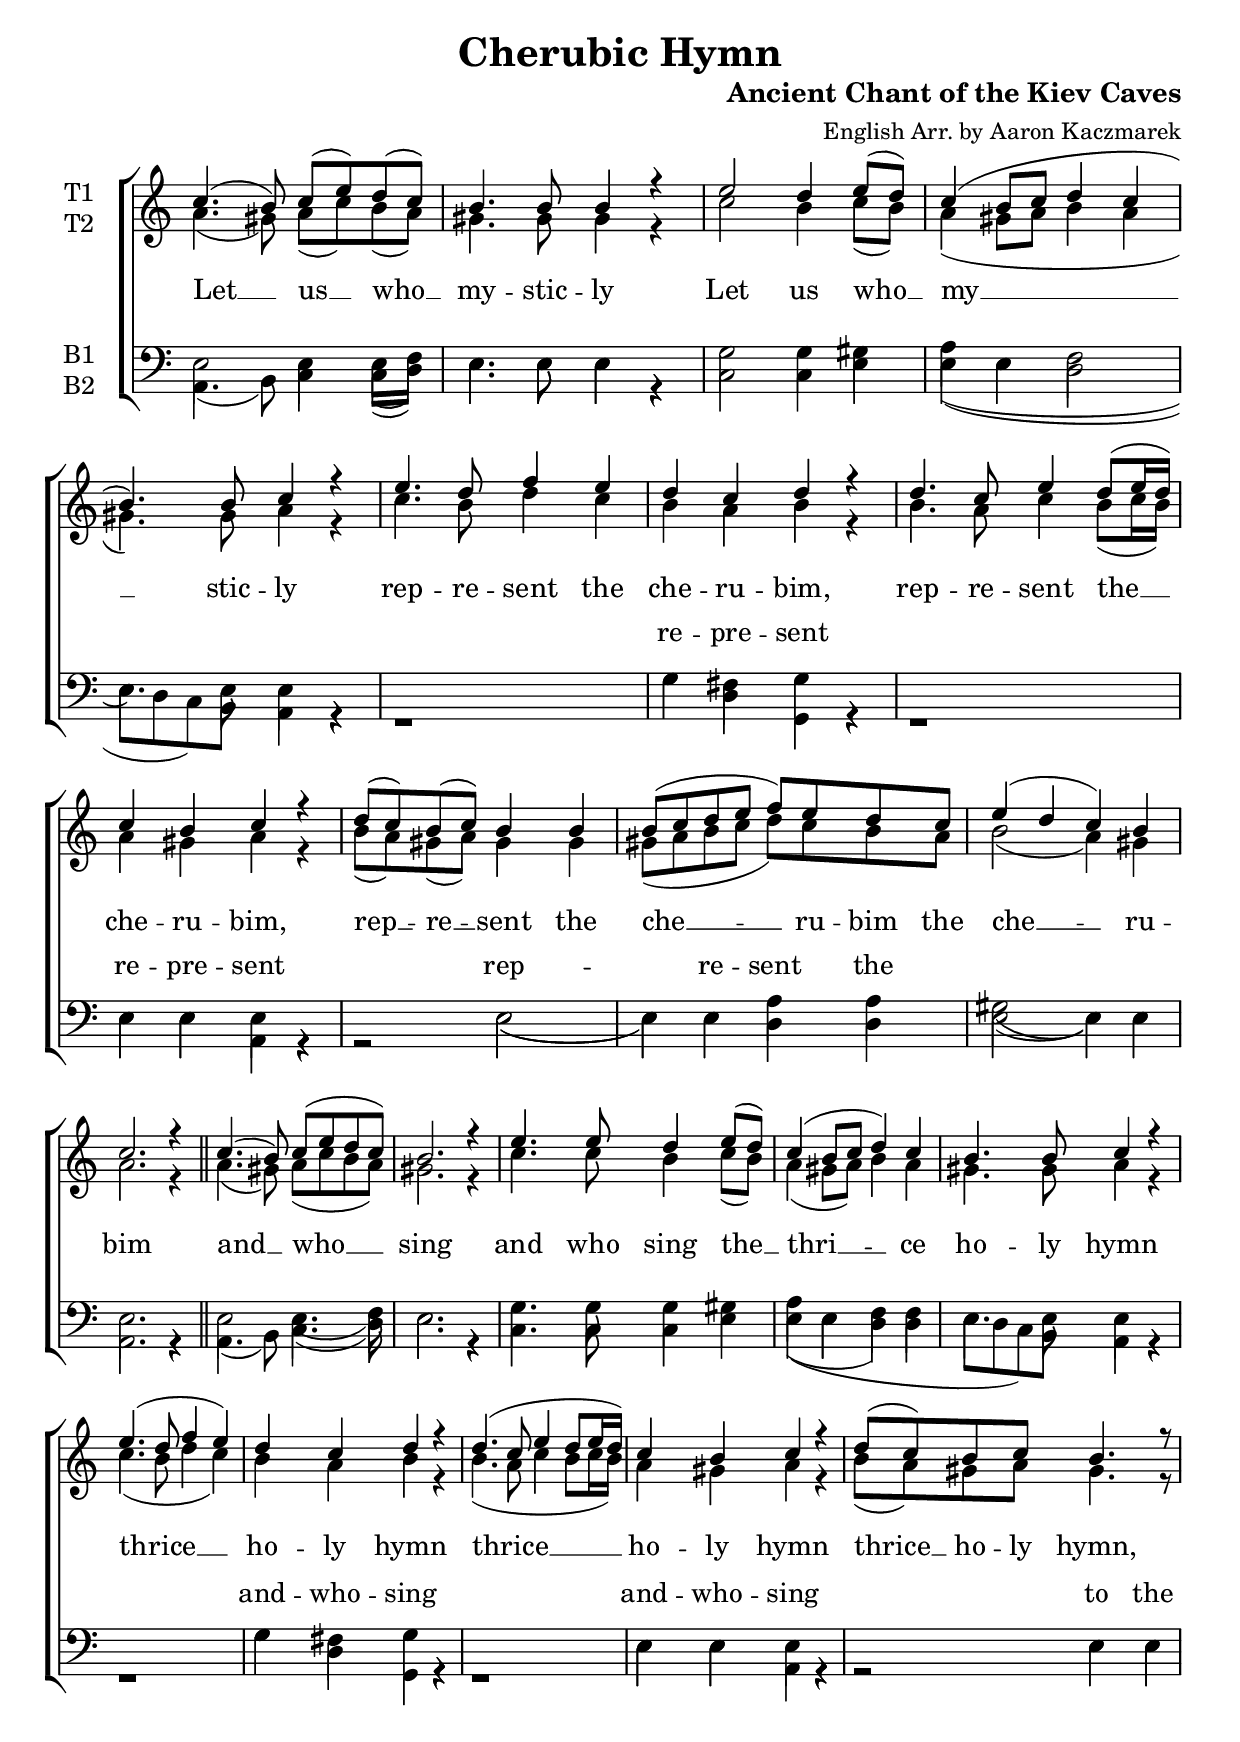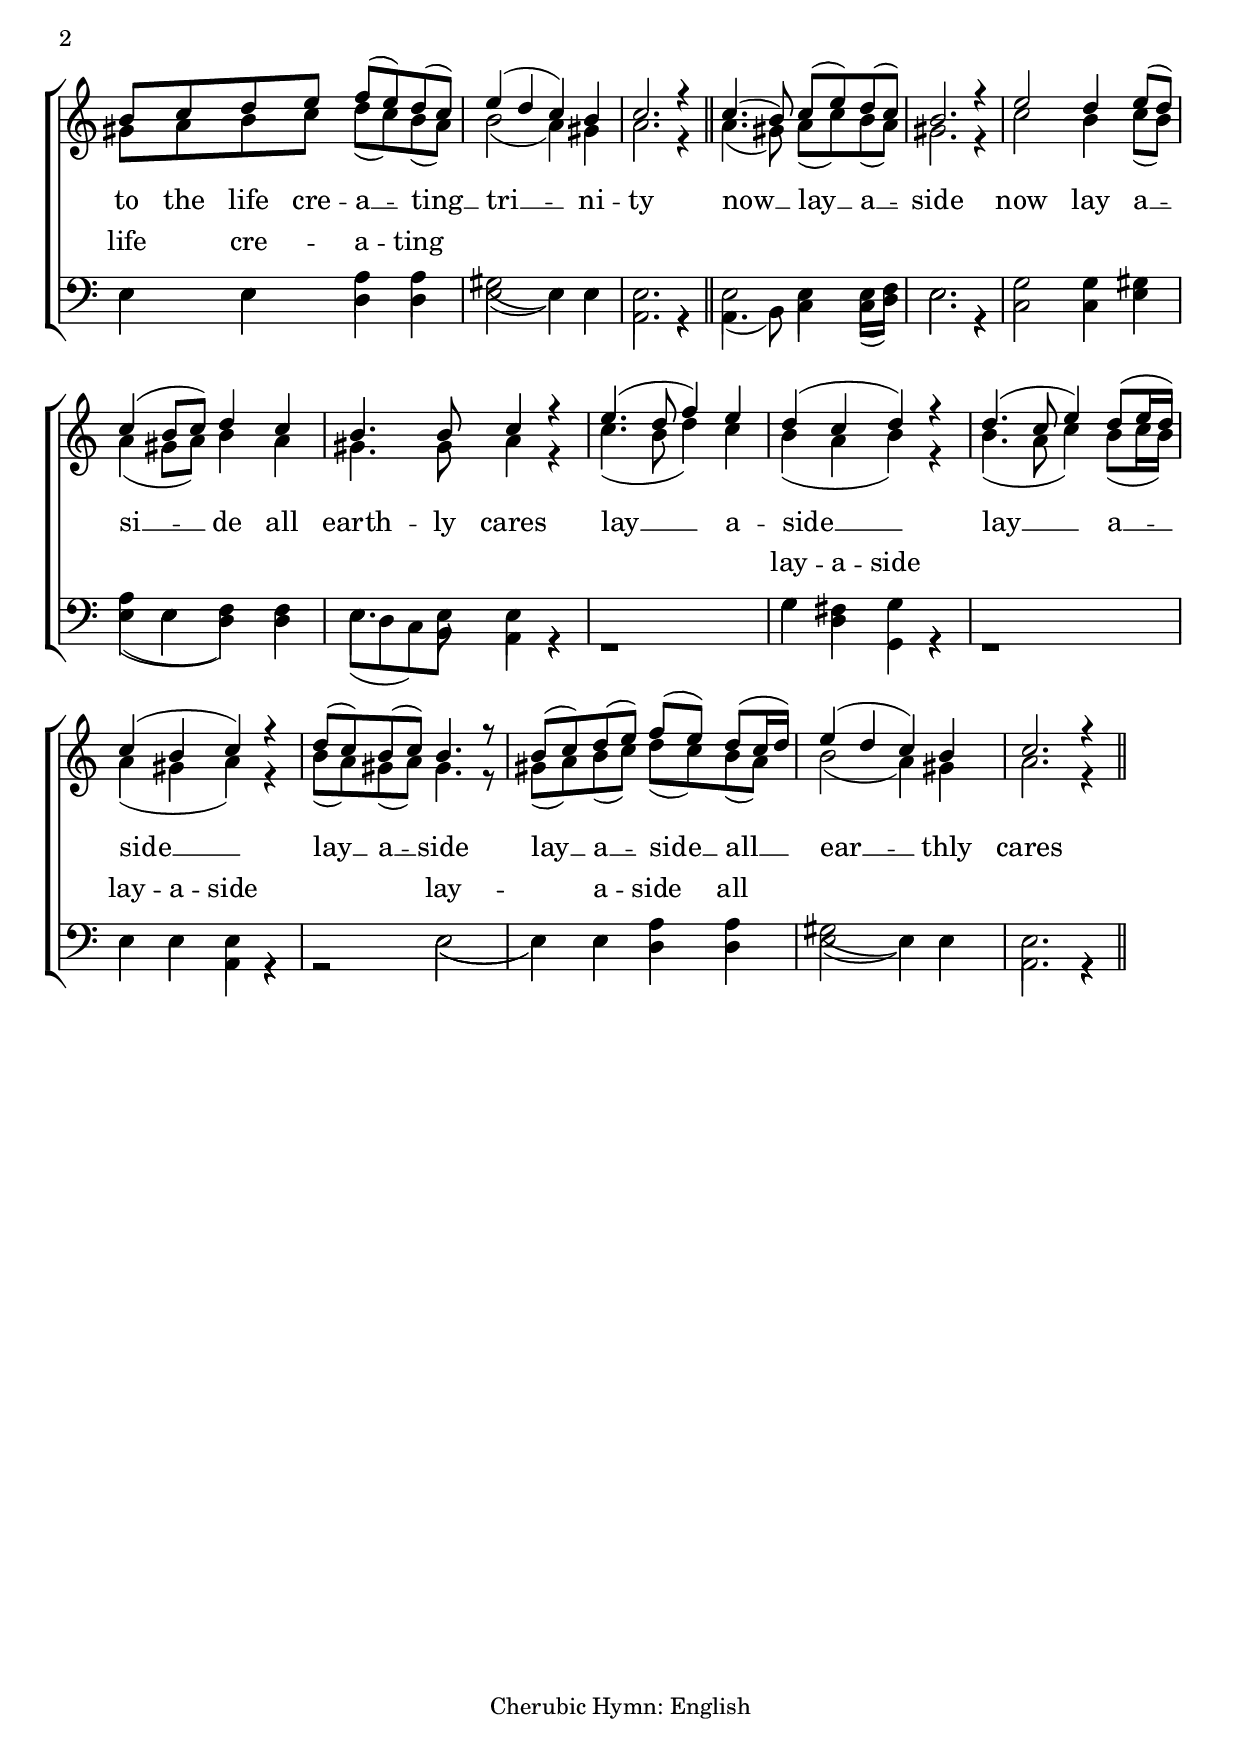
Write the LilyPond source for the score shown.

\version "2.18.0" 
\include "english.ly" 
\include "gregorian.ly" 

\layout { 
  \context{ 
    \Score \override SpacingSpanner.packed-spacing = ##f 
  } 
  \context{ 
    \Lyrics \override LyricHyphen.minimum-distance = #2.25 
    \override LyricSpace.minimum-distance = #2.25 
  } 
} 

\header { 
  title = \markup\bold\fontsize #0.75 
    "Cherubic Hymn" 
  subtitle = \markup\bold\fontsize #3.5 
    {""} 
  subsubtitle = \markup\bold\fontsize #4.25 
    {""} 
  poet = \markup\bold\fontsize #1.5 
    {""} 
  composer =  \markup\bold\fontsize #1.5 
    {"Ancient Chant of the Kiev Caves"} 
    
  arranger = "English Arr. by Aaron Kaczmarek"
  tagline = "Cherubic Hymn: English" 
} 

global = { 
  \key c \major 
  \override Staff.NoteHead.style = #'altdefault 
  \override Staff.TimeSignature.stencil = ##f 
  %\override Staff.BarLine.stencil = ##f 
  \set Score.defaultBarType = "-" 
  \bar "|." 
} 
move = { \bar "" \break } 

tenor_one = 
\relative c'' { 
  \global 
  c4.(b8) c(e) d(c) \bar "|" b4. b8 b4 r4 \bar "|"
  e2 d4 e8(d) \bar "|" c4(b8 c d4 c \bar "|" b4.) b8 c4 r4 \bar "|"
  
  e4. d8 f4 e \bar "|" d4 c d r4 \bar "|"
  d4. c8 e4 d8(e16 d16) \bar "|" c4 b c r \bar "|"
  
  d8(c) b(c) b4 b \bar "|" b8(c d e f) e d c \bar "|" 
  e4(d c) b \bar "|" c2. r4 \bar "||"
  
  %section2
  c4.(b8) c(e d c) \bar "|" b2. r4 \bar "|"
  e4. e8 d4 e8(d) \bar "|" c4(b8 c d4) c \bar "|" b4. b8 c4 r4 \bar "|"
  
  e4.(d8 f4 e) \bar "|" d4 c d r4 \bar "|"
  d4.(c8 e4 d8 e16 d16) \bar "|" c4 b c r \bar "|"
  
  d8(c) b c b4. r8 \bar "|" b8 c d e f(e) d(c) \bar "|" 
  e4(d c) b \bar "|" c2. r4 \bar "||"
  
  %section3
  c4.(b8) c(e) d(c) \bar "|" b2. r4 \bar "|"
  e2 d4 e8(d) \bar "|" c4(b8 c) d4 c \bar "|" b4. b8 c4 r4 \bar "|"
  
  e4.(d8 f4) e \bar "|" d4(c d) r4 \bar "|"
  d4.(c8 e4) d8(e16 d16) \bar "|" c4(b c) r \bar "|"
  
  d8(c) b(c) b4. r8 \bar "|" b8(c) d(e) f(e) d(c16 d) \bar "|" 
  e4(d c) b \bar "|" c2. r4 \bar "||"
} 

tenor_two = 
\relative c'' { 
  \global 
  a4.(gs8) a(c) b(a) \bar "|" gs4. gs8 gs4 r4 \bar "|"
  c2 b4 c8(b) \bar "|" a4(gs8 a b4 a \bar "|" gs4.) gs8 a4 r4 \bar "|"
  
  c4. b8 d4 c \bar "|" b4 a b r4 \bar "|" 
  b4. a8 c4 b8(c16 b) \bar "|" a4 gs a r4 \bar "|"
  
  b8(a) gs(a) gs4 gs \bar "|" gs8(a b c d) c b a \bar "|"
  b2(a4) gs \bar "|" a2. r4 \bar "||"
  
  %section2
  a4.(gs8) a(c b a) \bar "|" gs2. r4 \bar "|"
  c4. c8 b4 c8(b) \bar "|" a4(gs8 a) b4 a \bar "|" gs4. gs8 a4 r4 \bar "|"
  
  c4.(b8 d4 c) \bar "|" b4 a b r4 \bar "|" 
  b4.(a8 c4 b8 c16 b) \bar "|" a4 gs a r4 \bar "|"
  
  b8(a) gs a gs4. r8 \bar "|" gs8 a b c d(c) b(a) \bar "|"
  b2(a4) gs \bar "|" a2. r4 \bar "||"
  
  %section3
  a4.(gs8) a(c) b(a) \bar "|" gs2. r4 \bar "|"
  c2 b4 c8(b) \bar "|" a4(gs8 a) b4 a \bar "|" gs4. gs8 a4 r4 \bar "|"
  
  c4.(b8 d4) c \bar "|" b4(a b) r4 \bar "|" 
  b4.(a8 c4) b8(c16 b) \bar "|" a4(gs a) r4 \bar "|"
  
  b8(a) gs(a) gs4. r8 \bar "|" gs8(a) b(c) d(c) b(a) \bar "|"
  b2(a4) gs \bar "|" a2. r4 \bar "||"
} 

bass_one = 
\relative c { 
  \global 
  e2 e4 e8(f) \bar "|" e4. e8 e4 r4 \bar "|"
  g2 g4 gs4 \bar "|" a4(e f2 \bar "|" e4.) e8 e4 r4 \bar "|"
  
  r1 \bar "|" g4 fs g r4 \bar "|"
  r1 \bar "|" e4 e e4 r4 \bar "|"
  r2 e2( \bar "|" e4) e4 a4 a \bar "|" gs2(e4) e e2. r4 \bar "||"
  
  %section2
  e2 e4.(f8) \bar "|" e2. r4 \bar "|"
  g4. g8 g4 gs4 \bar "|" a4(e f) f \bar "|" e4. e8 e4 r4 \bar "|"
  
  r1 \bar "|" g4 fs g r4 \bar "|"
  r1 \bar "|" e4 e e4 r4 \bar "|"
  r2 e4 e4 \bar "|" e4 e a a \bar "|" gs2(e4) e e2. r4 \bar "||"
  
  %section3
  e2 e4 e8(f) \bar "|" e2. r4 \bar "|"
  g2 g4 gs4 \bar "|" a4(e f) f \bar "|" e4. e8 e4 r4 \bar "|"
  
  r1 \bar "|" g4 fs g r4 \bar "|"
  r1 \bar "|" e4 e e4 r4 \bar "|"
  r2 e2( \bar "|" e4) e4 a4 a \bar "|" gs2(e4) e e2. r4 \bar "||"
} 

bass_two = 
\relative c { 
  \global 
  a4.(b8) c4 c8(d) \bar "|" e4. e8 e4 r4 \bar "|"
  c2 c4 e4 \bar "|" e4(e d2 \bar "|" e8 d c) b a4 r4 \bar "|"
  
  r1 \bar "|" g'4 d g, r4 \bar "|"
  r1 \bar "|" e'4 e a,4 r4 \bar "|"
  r2 e'2( \bar "|" e4) e4 d4 d \bar "|" e2(e4) e a,2. r4 \bar "||"
  
  a4.(b8) c4.(d8) \bar "|" e2. r4 \bar "|"
  c4. c8 c4 e4 \bar "|" e4(e d4 d \bar "|" e8 d c) b a4 r4 \bar "|"
  
  r1 \bar "|" g'4 d g, r4 \bar "|"
  r1 \bar "|" e'4 e a,4 r4 \bar "|"
  r2 e'4 e \bar "|" e4 e4 d4 d \bar "|" e2(e4) e a,2. r4 \bar "||"
  
  a4.(b8) c4 c8(d) \bar "|" e2. r4 \bar "|"
  c2 c4 e4 \bar "|" e4(e d4) d \bar "|" e8(d c) b a4 r4 \bar "|"
  
  r1 \bar "|" g'4 d g, r4 \bar "|"
  r1 \bar "|" e'4 e a,4 r4 \bar "|"
  r2 e'2( \bar "|" e4) e4 d4 d \bar "|" e2(e4) e a,2. r4 \bar "||"
} 


verse = \lyricmode { 
  % Lyrics follow here. 
  Let __ us __ who __ my -- stic -- ly
  Let us who __ my __ stic -- ly
  rep -- re -- sent the che -- ru -- bim,
  rep -- re -- sent the __ che -- ru -- bim,
  rep __ -- re __ -- sent the che __ -- ru -- bim the che __ -- ru -- bim
  
  and __ who __ sing
  and who sing the __ thri __ -- ce ho -- ly hymn
  thrice __ ho -- ly hymn 
  thrice __ ho -- ly hymn 
  thrice __ ho -- ly hymn, to the life cre -- a __ -- ting __ tri __ -- ni -- ty
  
  now __ lay __ a __ -- side
  now lay a __ -- si __ -- de all earth -- ly cares
  lay __ a -- side __
  lay __ a __ -- side __
  lay __ a __ -- side
  lay __ a __ -- side __ all __ ear __ -- thly cares
} 

verse_bass = \lyricmode { 
  \override LyricText.font-size = #0.75
  ""1 ""1 ""1 ""1 ""1 ""1
  re4 -- pre4 -- sent4 ""4
  ""1
  re4 -- pre4 -- sent4 ""4
  ""2 rep2 -- ""4 re4 -- sent4  the4 ""1 ""1
  
  ""1 ""1 ""1 ""1 ""1 ""1
  and4 -- who4 -- sing4 ""4
  ""1
  and4 -- who4 -- sing4 ""4
  ""2 to4 the4 life4 cre4 -- a4 -- ting4 ""1 ""1
  
  ""1 ""1 ""1 ""1 ""1 ""1
  lay4 -- a4 -- side4 ""4
  ""1
  lay4 -- a4 -- side4 ""4
  ""2 lay2 -- ""4 a4 -- side4  all8 ""1 ""1
}

\score {
  \new ChoirStaff <<
    \new Staff \with { 
      midiInstrument = "string ensemble 1" 
      instrumentName = \markup \center-column { "T1" "T2"} 
    } <<
      \new Voice = "tenor1" { \voiceOne \tenor_one } 
      \new Voice = "tenor2" { \voiceTwo \tenor_two } 
    >>
    \new Lyrics \lyricsto "tenor1" \verse 
    \new Lyrics \verse_bass 
    \new Staff \with { 
      midiInstrument = "string ensemble 1" 
      instrumentName = \markup \center-column { "B1" "B2" } 
    } << 
      \clef bass 
      \new Voice = "bass" { \voiceTwo \bass_one } 
      \new Voice = "bass2" { \voiceTwo \bass_two } 
    >> 
    
  >>
  \layout { 
    ragged-last=##t 
    #(layout-set-staff-size 22) 
    \context { 
      \Lyrics 
      \override VerticalAxisGroup.staff-affinity = ##f 
      \override VerticalAxisGroup.staff-staff-spacing = 
        #'((basic-distance . 0) 
           (minimum-distance . 2) 
           (padding . 2)) 
    } 
    indent = 1.25\cm 
    \context { 
      \Staff 
      \override VerticalAxisGroup.staff-staff-spacing = 
        #'((basic-distance . 0) 
           (minimum-distance . 2) 
           (padding . 2)) 
    } 
  } 
}